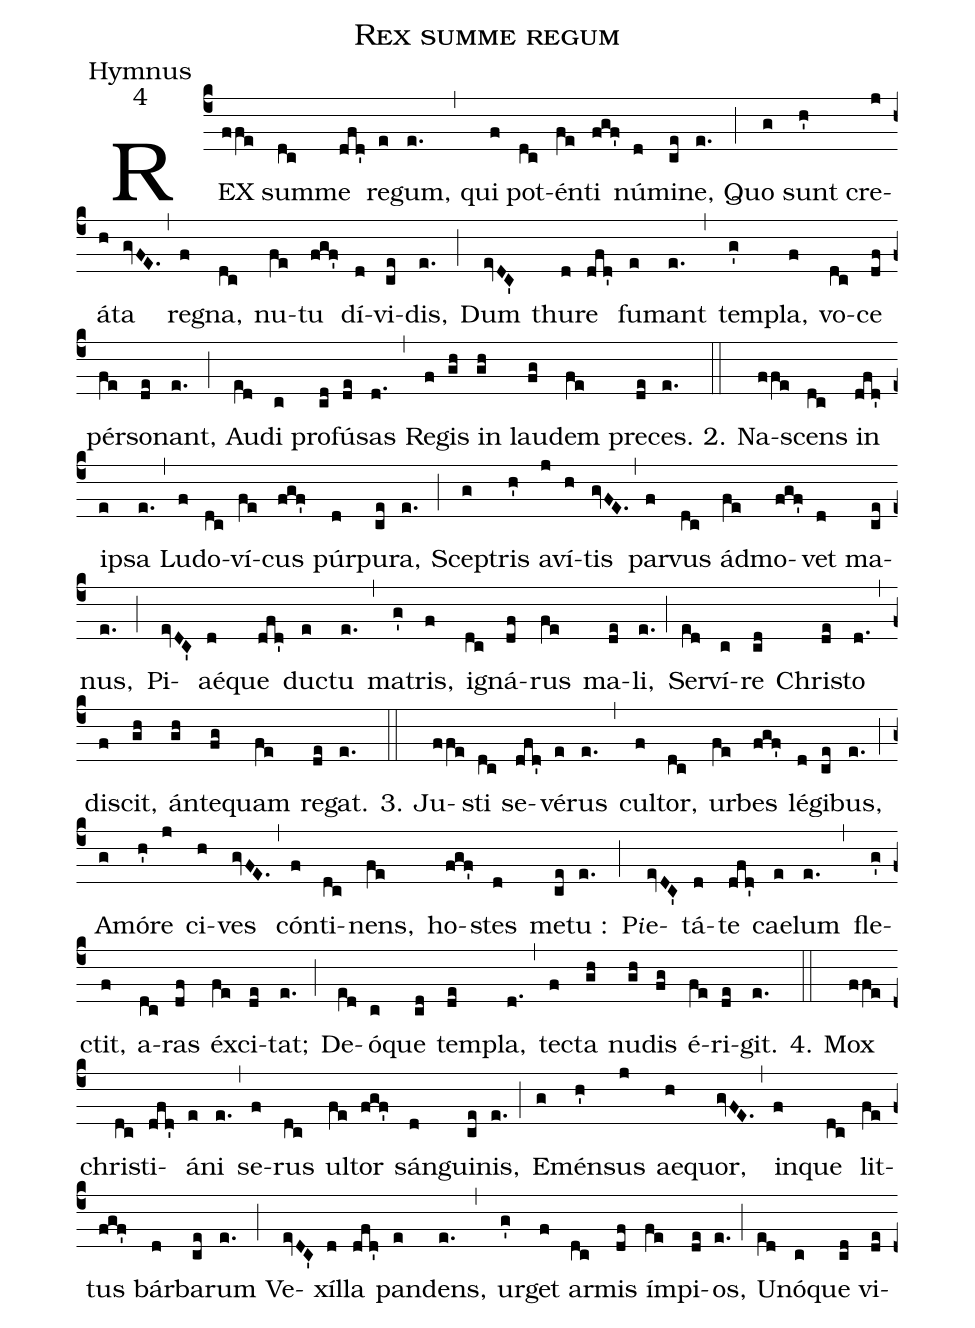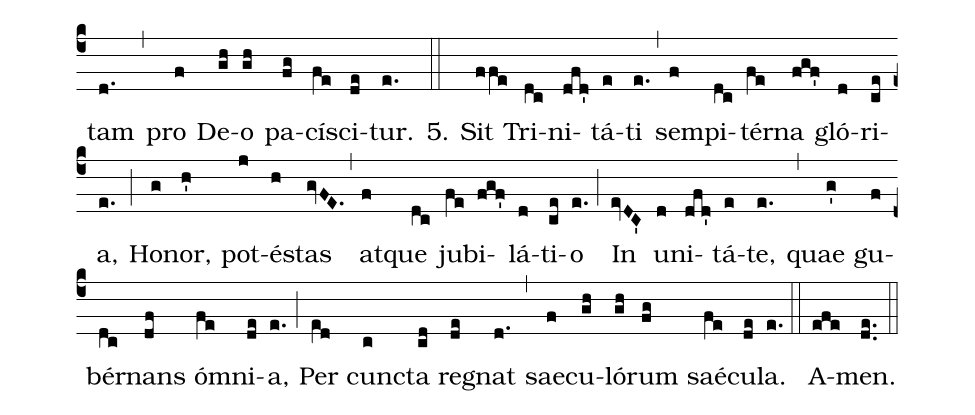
name:Rex summe regum;
office-part:Hymnus;
mode:4;
%%
(c4) REX(ffe) sum(dc)me(dfd') re(e)gum,(e.) (,) qui(f) pot(dc)én(fe)ti(fgf') nú(d)mi(ce)ne,(e.) (;)
Quo(g) sunt(h') cre(j)á(h)ta(gvFE.) (,) re(f)gna,(dc) nu(fe)tu(fgf') dí(d)vi(ce)dis,(e.) (;)
Dum(evDC') thu(d)re(dfd') fu(e)mant(e.) (,) tem(g')pla,(f) vo(dc)ce(df) pér(fe)so(de)nant,(e.) (;)
Au(e[ll:1]d)di(c) pro(cd)fú(de)sas(d.) (,) Re(f)gis(gh) in(gh) lau(fg)dem(fe) pre(de)ces.(e.) (::)

2. Na(ffe)scens(dc) in(dfd') i(e)psa(e.) (,) Lu(f)do(dc)ví(fe)cus(fgf') púr(d)pu(ce)ra,(e.) (;)
Sce(g)ptris(h') a(j)ví(h)tis(gvFE.) (,) par(f)vus(dc) ád(fe)mo(fgf')vet(d) ma(ce)nus,(e.) (;)
Pi(evDC')aé(d)que(dfd') du(e)ctu(e.) (,) ma(g')tris,(f) i(dc)gná(df)rus(fe) ma(de)li,(e.) (;)
Ser(e[ll:1]d)ví(c)re(cd) Chri(de)sto(d.) (,) di(f)scit,(gh) án(gh)te(fg)quam(fe) re(de)gat.(e.) (::)

3. Ju(ffe)sti(dc) se(dfd')vé(e)rus(e.) (,) cul(f)tor,(dc) ur(fe)bes(fgf') lé(d)gi(ce)bus,(e.) (;)
A(g)mó(h')re(j) ci(h)ves(gvFE.) (,) cón(f)ti(dc)nens,(fe) ho(fgf')stes(d) me(ce)tu :(e.) (;)
P<e>i</e>e(evDC')tá(d)te(dfd') cae(e)lum(e.) (,) fle(g')ctit,(f) a(dc)ras(df) éx(fe)ci(de)tat;(e.) (;)
De(e[ll:1]d)ó(c)que(cd) tem(de)pla,(d.) (,) te(f)cta(gh) nu(gh)dis(fg) é(fe)ri(de)git.(e.) (::)

4. Mox(ffe) chri(dc)sti(dfd')á(e)ni(e.) (,) se(f)rus(dc) ul(fe)tor(fgf') sán(d)gui(ce)nis,(e.) (;)
E(g)mén(h')sus(j) ae(h)quor,(gvFE.) (,) in(f)que(dc) lit(fe)tus(fgf') bár(d)ba(ce)rum(e.) (;)
Ve(evDC')xíl(d)la(dfd') pan(e)dens,(e.) (,) ur(g')get(f) ar(dc)mis(df) ím(fe)pi(de)os,(e.) (;)
U(e[ll:1]d)nó(c)que(cd) vi(de)tam(d.) (,) pro(f) De(gh)o(gh) pa(fg)cí(fe)sci(de)tur.(e.) (::)

5. Sit(ffe) Tri(dc)ni(dfd')tá(e)ti(e.) (,) sem(f)pi(dc)tér(fe)na(fgf') gló(d)ri(ce)a,(e.) (;)
Ho(g)nor,(h') pot(j)é(h)stas(gvFE.) (,) at(f)que(dc) ju(fe)bi(fgf')lá(d)ti(ce)o(e.) (;)
In(evDC') u(d)ni(dfd')tá(e)te,(e.) (,) quae(g') gu(f)bér(dc)nans(df) ó(fe)mni(de)a,(e.) (;)
Per(e[ll:1]d) cun(c)cta(cd) re(de)gnat(d.) (,) sae(f)cu(gh)ló(gh)rum(fg) saé(fe)cu(de)la.(e.) (::)

A(efe)men.(de..) (::)
